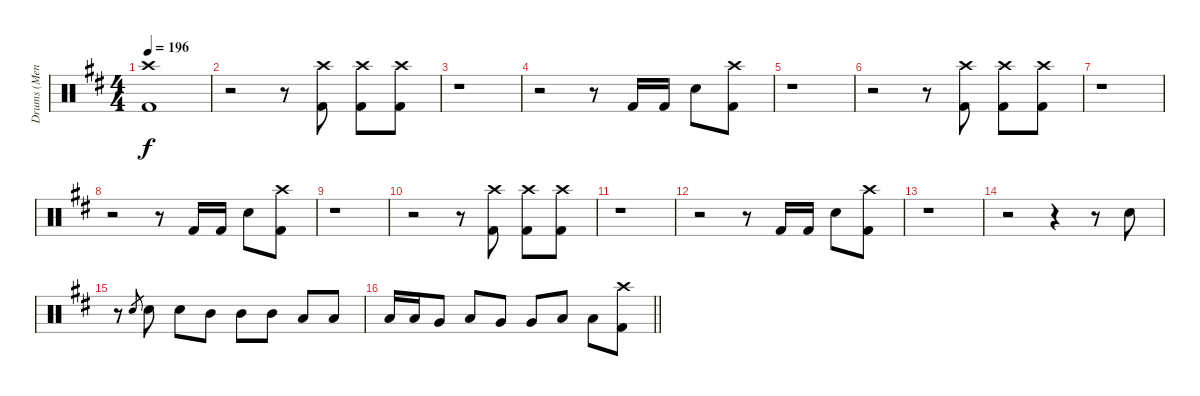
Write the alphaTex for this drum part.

\track ("Drums (Menza)" "Drums (Men") {instrument percussion}
\staff {score}
\articulation defaults
\ts (4 4)
\tempo 196
\clef neutral
\ks d
("Crash high (hit)" "Kick (hit) 2").1{dy f} |
r.2 r.8 ("Crash high (hit)" "Kick (hit) 2").8 ("Crash high (hit)" "Kick (hit) 2").8 ("Crash high (hit)" "Kick (hit) 2").8 |
r.1 |
r.2 r.8 "Kick (hit) 2".16 "Kick (hit) 2".16 "Snare (hit) 2".8 ("Crash high (hit)" "Kick (hit) 2").8 |
r.1 |
r.2 r.8 ("Crash high (hit)" "Kick (hit) 2").8 ("Crash high (hit)" "Kick (hit) 2").8 ("Crash high (hit)" "Kick (hit) 2").8 |
r.1 |
r.2 r.8 "Kick (hit) 2".16 "Kick (hit) 2".16 "Snare (hit) 2".8 ("Crash high (hit)" "Kick (hit) 2").8 |
r.1 |
r.2 r.8 ("Crash high (hit)" "Kick (hit) 2").8 ("Crash high (hit)" "Kick (hit) 2").8 ("Crash high (hit)" "Kick (hit) 2").8 |
r.1 |
r.2 r.8 "Kick (hit) 2".16 "Kick (hit) 2".16 "Snare (hit) 2".8 ("Crash high (hit)" "Kick (hit) 2").8 |
r.1 |
r.2 r.4 r.8 "Snare (hit) 2".8 |
r.8 "Snare (hit) 2".8{gr} "Snare (hit) 2".8 "Snare (hit) 2".8 "Mid Tom (hit)".8 "Mid Tom (hit)".8 "Mid Tom (hit)".8 "Low Tom (hit)".8 "Low Tom (hit)".8 |
\barLineRight lightlight "Low Tom (hit)".16 "Low Tom (hit)".16 "Very Low Tom (hit)".8 "Low Tom (hit)".8 "Very Low Tom (hit)".8 "Very Low Tom (hit)".8 "Low Floor Tom (hit)".8 "Low Floor Tom (hit)".8
("Crash high (hit)" "Kick (hit) 2").8
